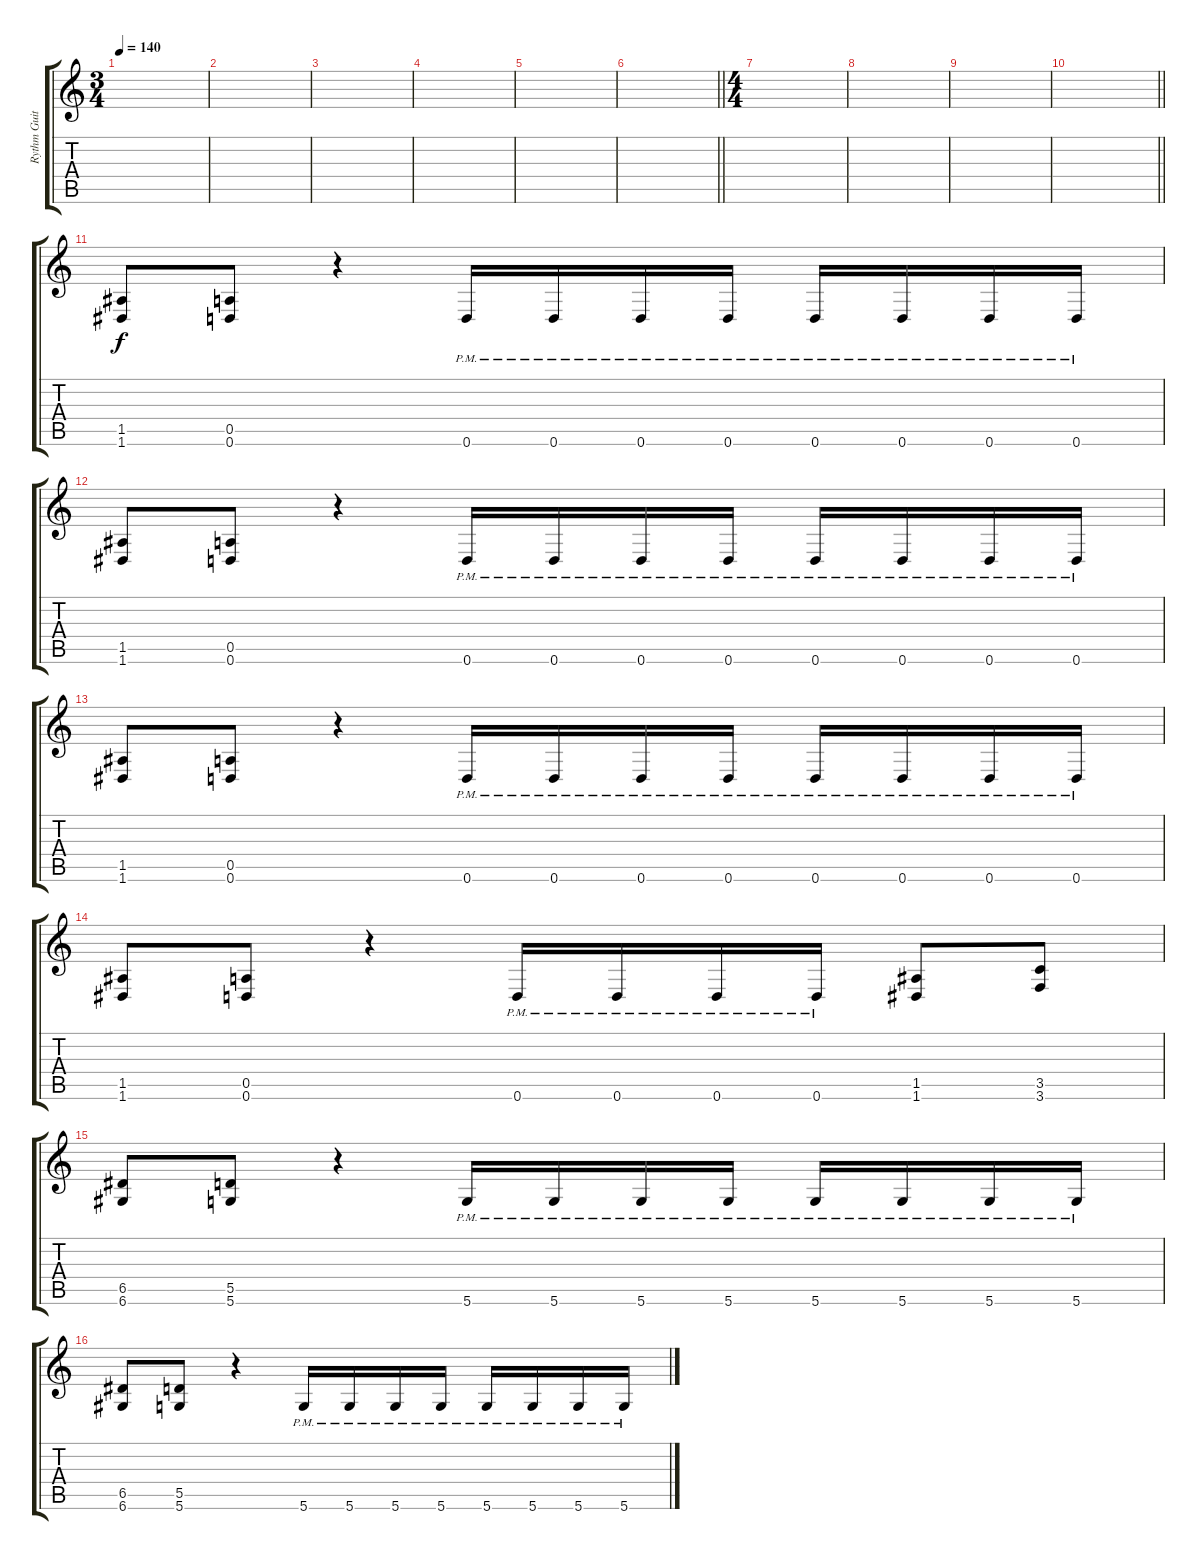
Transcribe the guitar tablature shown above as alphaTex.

\track ("Rythm Guitar 2" "Rythm Guit") {instrument distortionguitar}
\staff {score tabs}
\tuning (E4 B3 G3 D3 A2 D2) {hide}
\ts (3 4)
\tempo 140
\clef g2
\ks c
|
|
|
|
|
\barLineRight lightlight
|
\ts (4 4)
|
|
|
\barLineRight lightlight
|
(1.5 1.6).8{volume 14} (0.5 0.6).8 r.4 0.6{pm}.16 0.6{pm}.16 0.6{pm}.16 0.6{pm}.16 0.6{pm}.16 0.6{pm}.16 0.6{pm}.16 0.6{pm}.16 |
(1.5 1.6).8 (0.5 0.6).8 r.4 0.6{pm}.16 0.6{pm}.16 0.6{pm}.16 0.6{pm}.16 0.6{pm}.16 0.6{pm}.16 0.6{pm}.16 0.6{pm}.16 |
(1.5 1.6).8 (0.5 0.6).8 r.4 0.6{pm}.16 0.6{pm}.16 0.6{pm}.16 0.6{pm}.16 0.6{pm}.16 0.6{pm}.16 0.6{pm}.16 0.6{pm}.16 |
(1.5 1.6).8 (0.5 0.6).8 r.4 0.6{pm}.16 0.6{pm}.16 0.6{pm}.16 0.6{pm}.16 (1.5 1.6).8 (3.5 3.6).8 |
(6.5 6.6).8 (5.5 5.6).8 r.4 5.6{pm}.16 5.6{pm}.16 5.6{pm}.16 5.6{pm}.16 5.6{pm}.16 5.6{pm}.16 5.6{pm}.16 5.6{pm}.16 |
(6.5 6.6).8 (5.5 5.6).8 r.4 5.6{pm}.16 5.6{pm}.16 5.6{pm}.16 5.6{pm}.16 5.6{pm}.16 5.6{pm}.16 5.6{pm}.16 5.6{pm}.16
